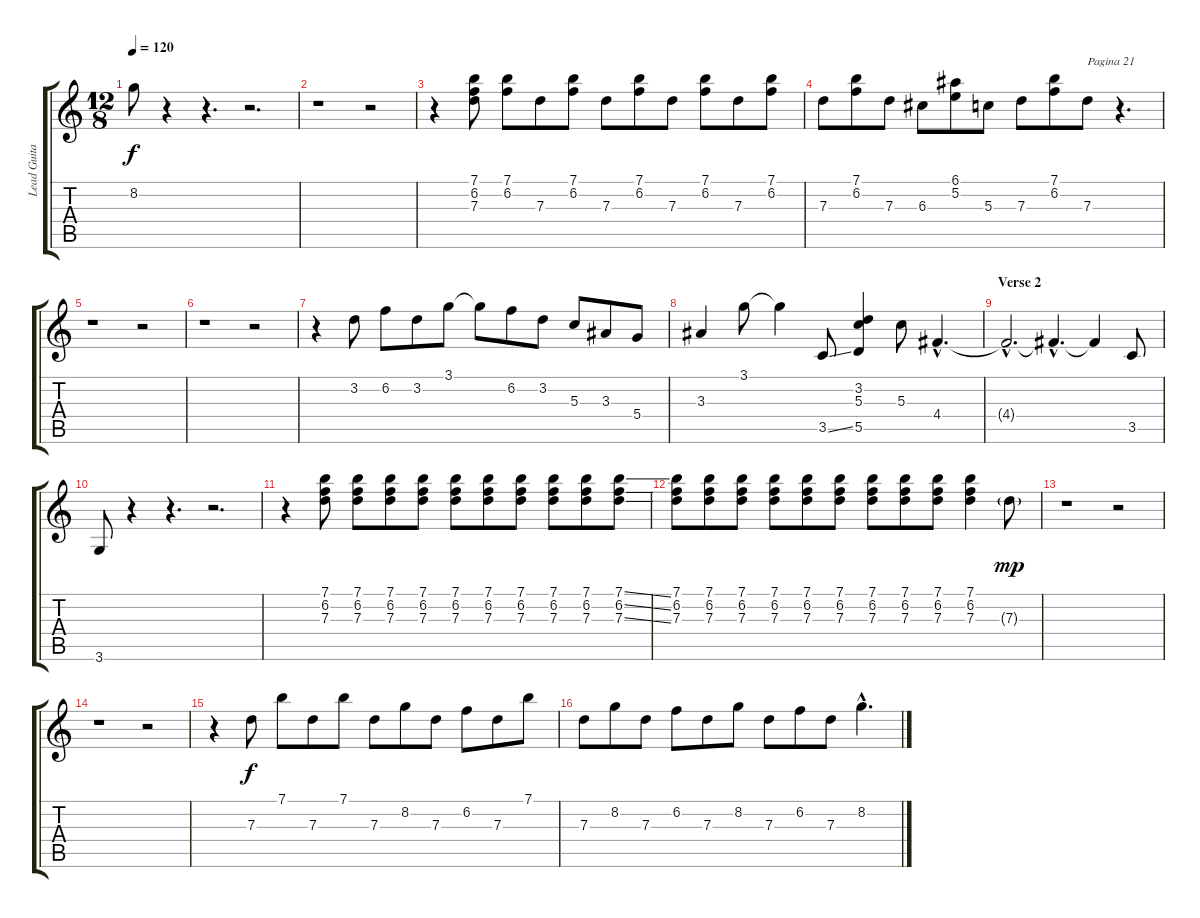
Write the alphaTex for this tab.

\track ("Lead Guitar (E.C.)" "Lead Guita") {instrument distortionguitar}
\staff {score tabs}
\tuning (E4 B3 G3 D3 A2 E2) {hide}
\ts (12 8)
\tempo 120
\clef g2
\ks c
8.2.8{dy f} r.4 r.4{d} r.2{d} |
r.1 r.2 |
r.4 (7.1 6.2 7.3).8 (7.1 6.2).8 7.3.8 (7.1 6.2).8 7.3.8 (7.1 6.2).8 7.3.8 (7.1 6.2).8 7.3.8 (7.1 6.2).8 |
7.3.8 (7.1 6.2).8 7.3.8 6.3.8 (6.1 5.2).8 5.3.8 7.3.8 (7.1 6.2).8 7.3.8{txt "Pagina 21"} r.4{d} |
r.1 r.2 |
r.1 r.2 |
r.4 3.2.8 6.2.8 3.2.8 3.1.8 3.1{t}.8 6.2.8 3.2.8 5.3.8 3.3.8 5.4.8 |
3.3.4 3.1.8 3.1{t}.4 3.5{ss}.8 (3.2 5.3 5.5).4 5.3.8 4.4{hac}.4{d} |
\section ("" "Verse 2")
4.4{hac t}.2{d} 4.4{hac t}.4{d} 4.4{t}.4 3.5.8 |
3.6.8 r.4 r.4{d} r.2{d} |
r.4 (7.1 6.2 7.3).8 (7.1 6.2 7.3).8 (7.1 6.2 7.3).8 (7.1 6.2 7.3).8 (7.1 6.2 7.3).8 (7.1 6.2 7.3).8 (7.1 6.2 7.3).8 (7.1 6.2 7.3).8 (7.1 6.2 7.3).8 (7.1{ss} 6.2{ss} 7.3{ss}).8 |
(7.1 6.2 7.3).8 (7.1 6.2 7.3).8 (7.1 6.2 7.3).8 (7.1 6.2 7.3).8 (7.1 6.2 7.3).8 (7.1 6.2 7.3).8 (7.1 6.2 7.3).8 (7.1 6.2 7.3).8 (7.1 6.2 7.3).8 (7.1 6.2 7.3).4 7.3{g}.8{dy mp} |
r.1 r.2 |
r.1 r.2 |
r.4 7.3.8{dy f} 7.1.8 7.3.8 7.1.8 7.3.8 8.2.8 7.3.8 6.2.8 7.3.8 7.1.8 |
7.3.8 8.2.8 7.3.8 6.2.8 7.3.8 8.2.8 7.3.8 6.2.8 7.3.8 8.2{hac}.4{d}
